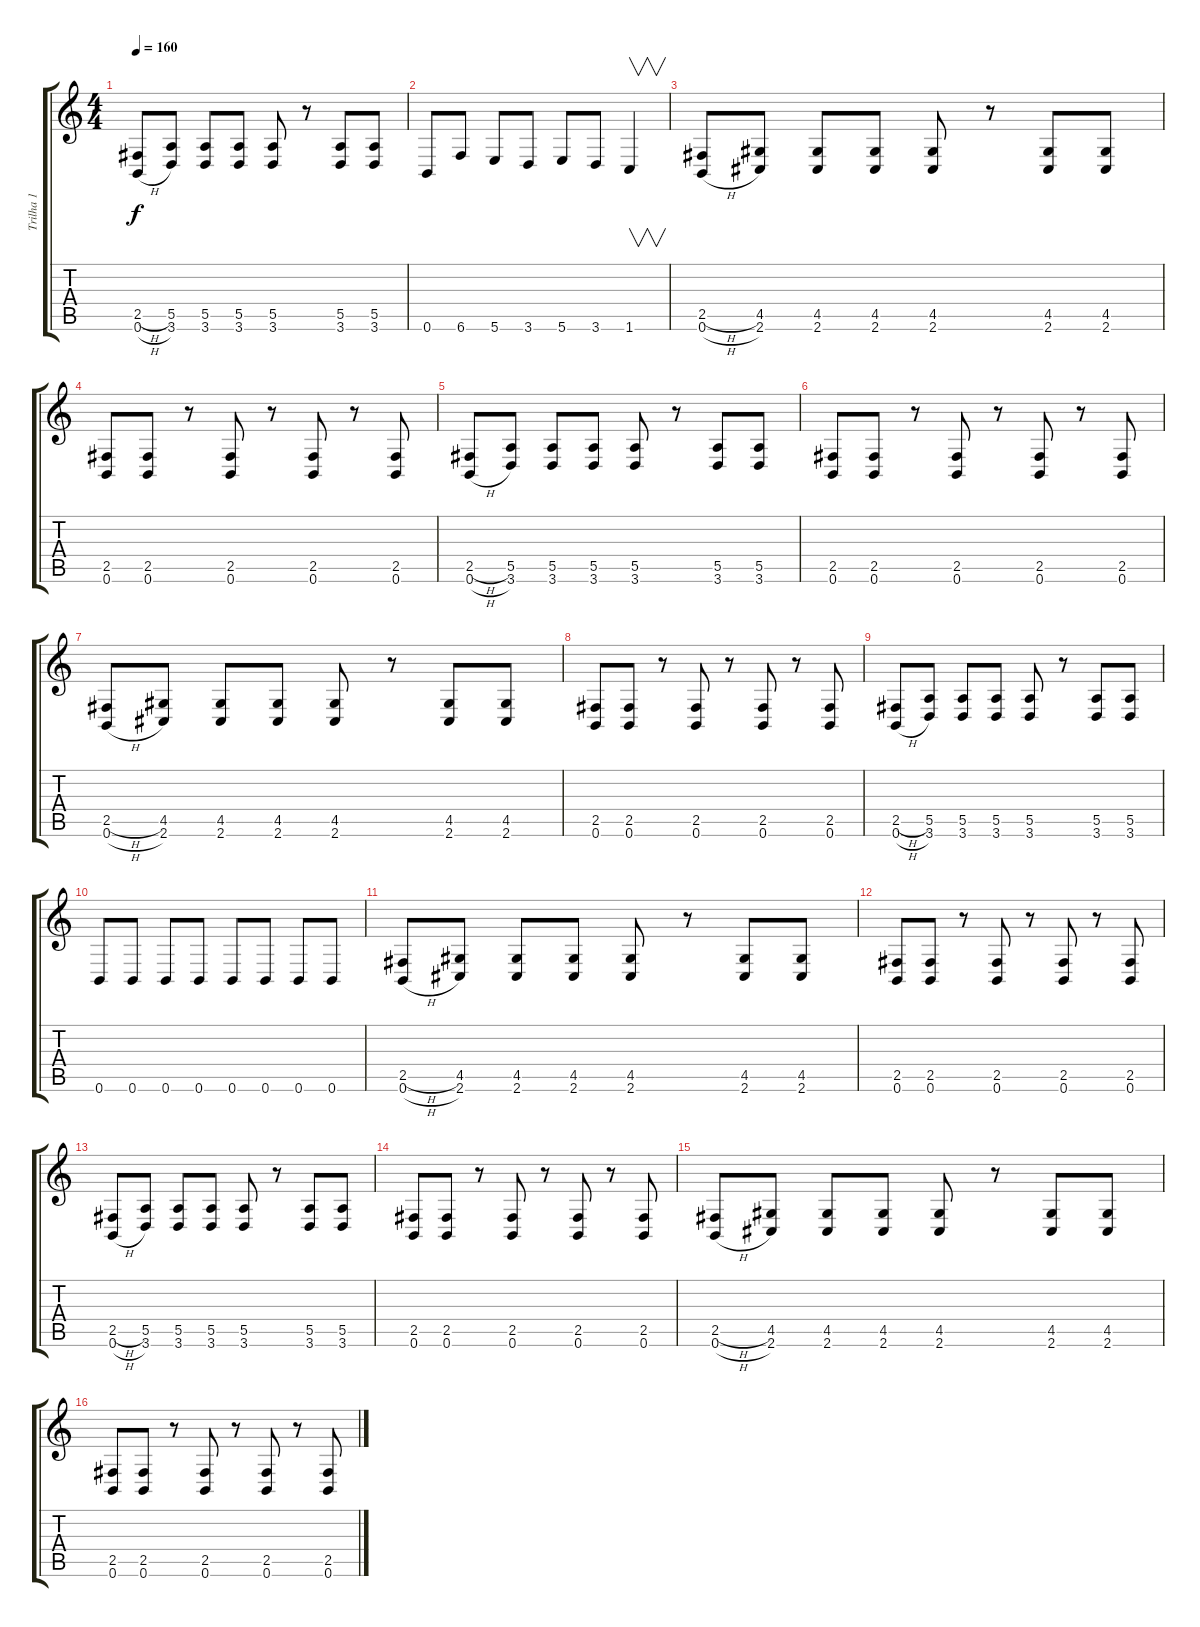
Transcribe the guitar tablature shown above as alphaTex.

\track ("Trilha 1" "Trilha 1") {instrument distortionguitar}
\staff {score tabs}
\tuning (B3 Gb3 D3 A2 E2 B1) {hide}
\ts (4 4)
\tempo 160
\clef g2
\ks c
(2.5{h} 0.6{h}).8{dy f} (5.5 3.6).8 (5.5 3.6).8 (5.5 3.6).8 (5.5 3.6).8 r.8 (5.5 3.6).8 (5.5 3.6).8 |
0.6.8 6.6.8 5.6.8 3.6.8 5.6.8 3.6.8 1.6.4{v} |
(2.5{h} 0.6{h}).8 (4.5 2.6).8 (4.5 2.6).8 (4.5 2.6).8 (4.5 2.6).8 r.8 (4.5 2.6).8 (4.5 2.6).8 |
(2.5 0.6).8 (2.5 0.6).8 r.8 (2.5 0.6).8 r.8 (2.5 0.6).8 r.8 (2.5 0.6).8 |
(2.5{h} 0.6{h}).8 (5.5 3.6).8 (5.5 3.6).8 (5.5 3.6).8 (5.5 3.6).8 r.8 (5.5 3.6).8 (5.5 3.6).8 |
(2.5 0.6).8 (2.5 0.6).8 r.8 (2.5 0.6).8 r.8 (2.5 0.6).8 r.8 (2.5 0.6).8 |
(2.5{h} 0.6{h}).8 (4.5 2.6).8 (4.5 2.6).8 (4.5 2.6).8 (4.5 2.6).8 r.8 (4.5 2.6).8 (4.5 2.6).8 |
(2.5 0.6).8 (2.5 0.6).8 r.8 (2.5 0.6).8 r.8 (2.5 0.6).8 r.8 (2.5 0.6).8 |
(2.5{h} 0.6{h}).8 (5.5 3.6).8 (5.5 3.6).8 (5.5 3.6).8 (5.5 3.6).8 r.8 (5.5 3.6).8 (5.5 3.6).8 |
0.6.8 0.6.8 0.6.8 0.6.8 0.6.8 0.6.8 0.6.8 0.6.8 |
(2.5{h} 0.6{h}).8 (4.5 2.6).8 (4.5 2.6).8 (4.5 2.6).8 (4.5 2.6).8 r.8 (4.5 2.6).8 (4.5 2.6).8 |
(2.5 0.6).8 (2.5 0.6).8 r.8 (2.5 0.6).8 r.8 (2.5 0.6).8 r.8 (2.5 0.6).8 |
(2.5{h} 0.6{h}).8 (5.5 3.6).8 (5.5 3.6).8 (5.5 3.6).8 (5.5 3.6).8 r.8 (5.5 3.6).8 (5.5 3.6).8 |
(2.5 0.6).8 (2.5 0.6).8 r.8 (2.5 0.6).8 r.8 (2.5 0.6).8 r.8 (2.5 0.6).8 |
(2.5{h} 0.6{h}).8 (4.5 2.6).8 (4.5 2.6).8 (4.5 2.6).8 (4.5 2.6).8 r.8 (4.5 2.6).8 (4.5 2.6).8 |
(2.5 0.6).8 (2.5 0.6).8 r.8 (2.5 0.6).8 r.8 (2.5 0.6).8 r.8 (2.5 0.6).8
